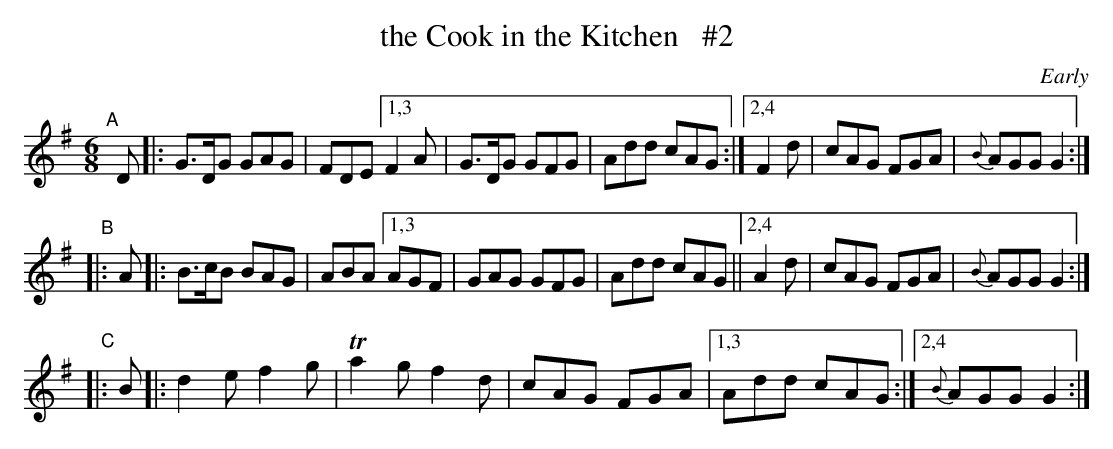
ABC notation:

X:1
T: the Cook in the Kitchen   #2
O: Early
M: 6/8
L: 1/8
K: G
"^A"[|] D |: G>DG GAG | FDE [1,3 F2A | G>DG GFG | Add cAG :|[2,4 F2d | cAG FGA | {B}AGG G2 :|
"^B"|: A |: B>cB BAG | ABA [1,3 AGF | GAG GFG | Add cAG || [2,4 A2d | cAG FGA | {B}AGG G2 :|
"^C"|: B |: d2e f2g | Ta2g f2d | cAG FGA |[1,3 Add cAG :|[2,4 {B}AGG G2 :|
